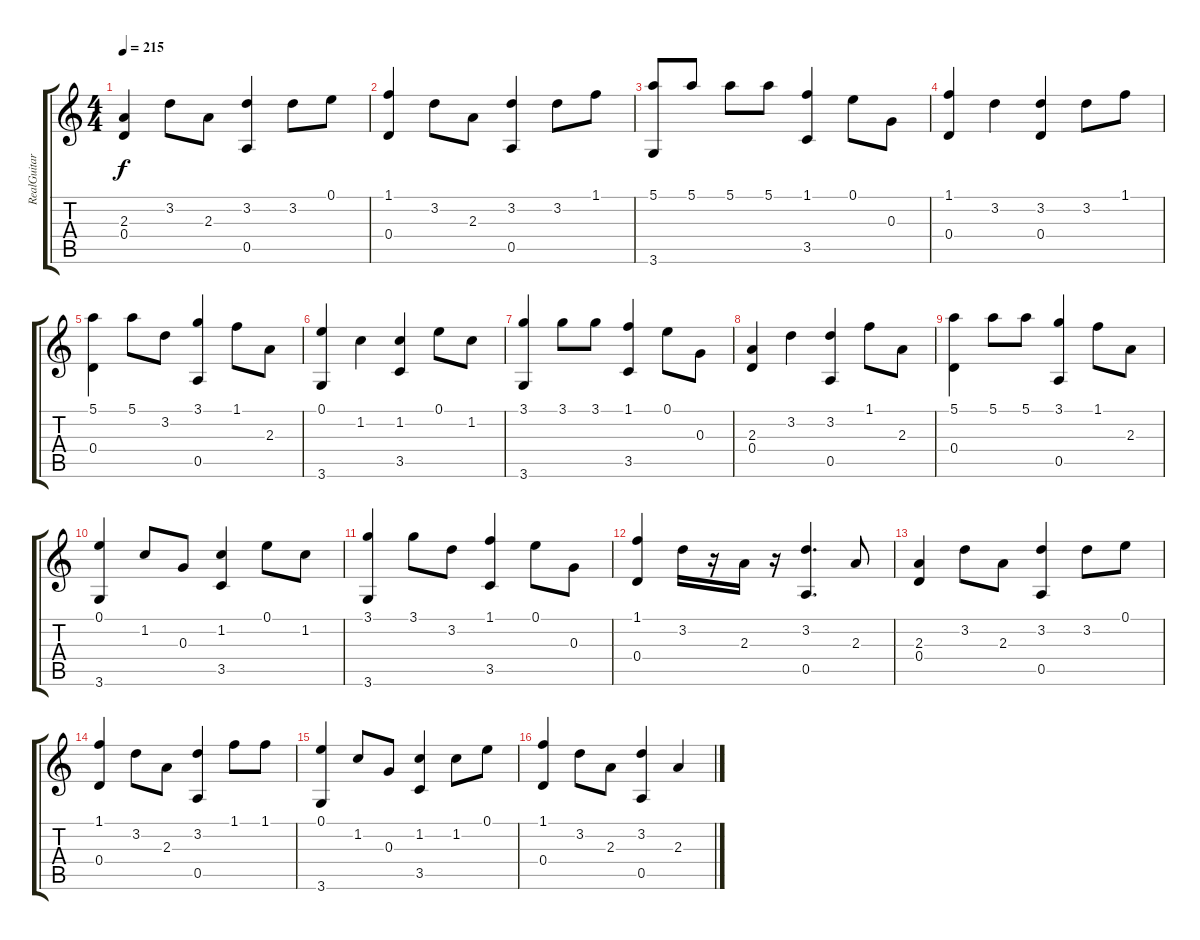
\track ("RealGuitar (MIDI)" "RealGuitar") {instrument acousticguitarnylon}
\staff {score tabs}
\tuning (E4 B3 G3 D3 A2 E2) {hide}
\ts (4 4)
\tempo 215
\clef g2
\ks c
(2.3 0.4).4{dy f} 3.2.8 2.3.8 (3.2 0.5).4 3.2.8 0.1.8 |
(1.1 0.4).4 3.2.8 2.3.8 (3.2 0.5).4 3.2.8 1.1.8 |
(5.1 3.6).8 5.1.8 5.1.8 5.1.8 (1.1 3.5).4 0.1.8 0.3.8 |
(1.1 0.4).4 3.2.4 (3.2 0.4).4 3.2.8 1.1.8 |
(5.1 0.4).4 5.1.8 3.2.8 (3.1 0.5).4 1.1.8 2.3.8 |
(0.1 3.6).4 1.2.4 (1.2 3.5).4 0.1.8 1.2.8 |
(3.1 3.6).4 3.1.8 3.1.8 (1.1 3.5).4 0.1.8 0.3.8 |
(2.3 0.4).4 3.2.4 (3.2 0.5).4 1.1.8 2.3.8 |
(5.1 0.4).4 5.1.8 5.1.8 (3.1 0.5).4 1.1.8 2.3.8 |
(0.1 3.6).4 1.2.8 0.3.8 (1.2 3.5).4 0.1.8 1.2.8 |
(3.1 3.6).4 3.1.8 3.2.8 (1.1 3.5).4 0.1.8 0.3.8 |
(1.1 0.4).4 3.2.16 r.16 2.3.16 r.16 (3.2 0.5).4{d} 2.3.8 |
(2.3 0.4).4 3.2.8 2.3.8 (3.2 0.5).4 3.2.8 0.1.8 |
(1.1 0.4).4 3.2.8 2.3.8 (3.2 0.5).4 1.1.8 1.1.8 |
(0.1 3.6).4 1.2.8 0.3.8 (1.2 3.5).4 1.2.8 0.1.8 |
(1.1 0.4).4 3.2.8 2.3.8 (3.2 0.5).4 2.3.4
